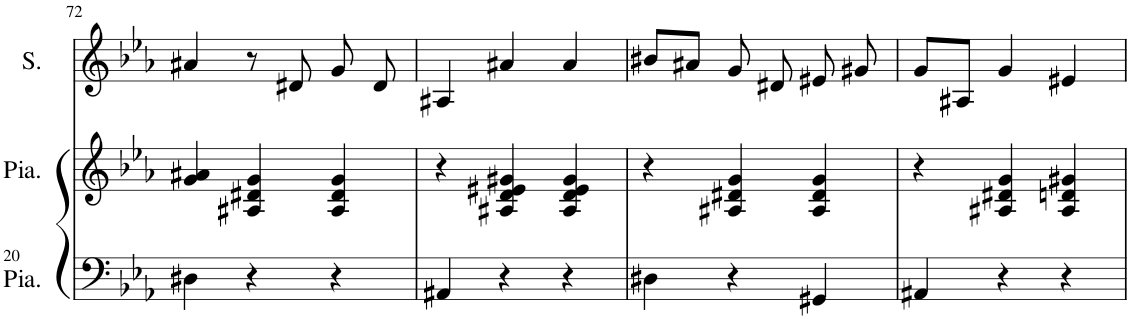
**kern	**kern	**kern
*part3	*part2	*part1
*staff3	*staff2	*staff1
*I"Piano	*I"Piano	*I"Soprano
*I'Pia.	*I'Pia.	*I'S.
!!LO:PB:g=z
*clefF4	*clefG2	*clefG2
*k[b-e-a-]	*k[b-e-a-]	*k[b-e-a-]
*M3/4	*M3/4	*M3/4
=72	=72	=72
4D#X\	4g/ 4a#X/	4a#X/
4r	4A#X/ 4d#X/ 4g/	8r
.	.	8d#X/
4r	4A#/ 4d#/ 4g/	8g/
.	.	8d#/
=73	=73	=73
4AA#X/	4r	4A#X/
4r	4A#X/ 4d/ 4e#X/ 4g#X/	4a#X/
4r	4A#/ 4d/ 4e#/ 4g#/	4a#/
=74	=74	=74
4D#X\	4r	8b#X/L
.	.	8a#X/J
4r	4A#X/ 4d#X/ 4g/	8g/
.	.	8d#X/
4GG#X/	4A#/ 4d#/ 4g/	8e#X/
.	.	8g#X/
=75	=75	=75
4AA#X/	4r	8g/L
.	.	8A#X/J
4r	4A#X/ 4d#X/ 4g/	4g/
4r	4A#/ 4dn/ 4g#X/	4e#X/
=	=	=
*-	*-	*-
